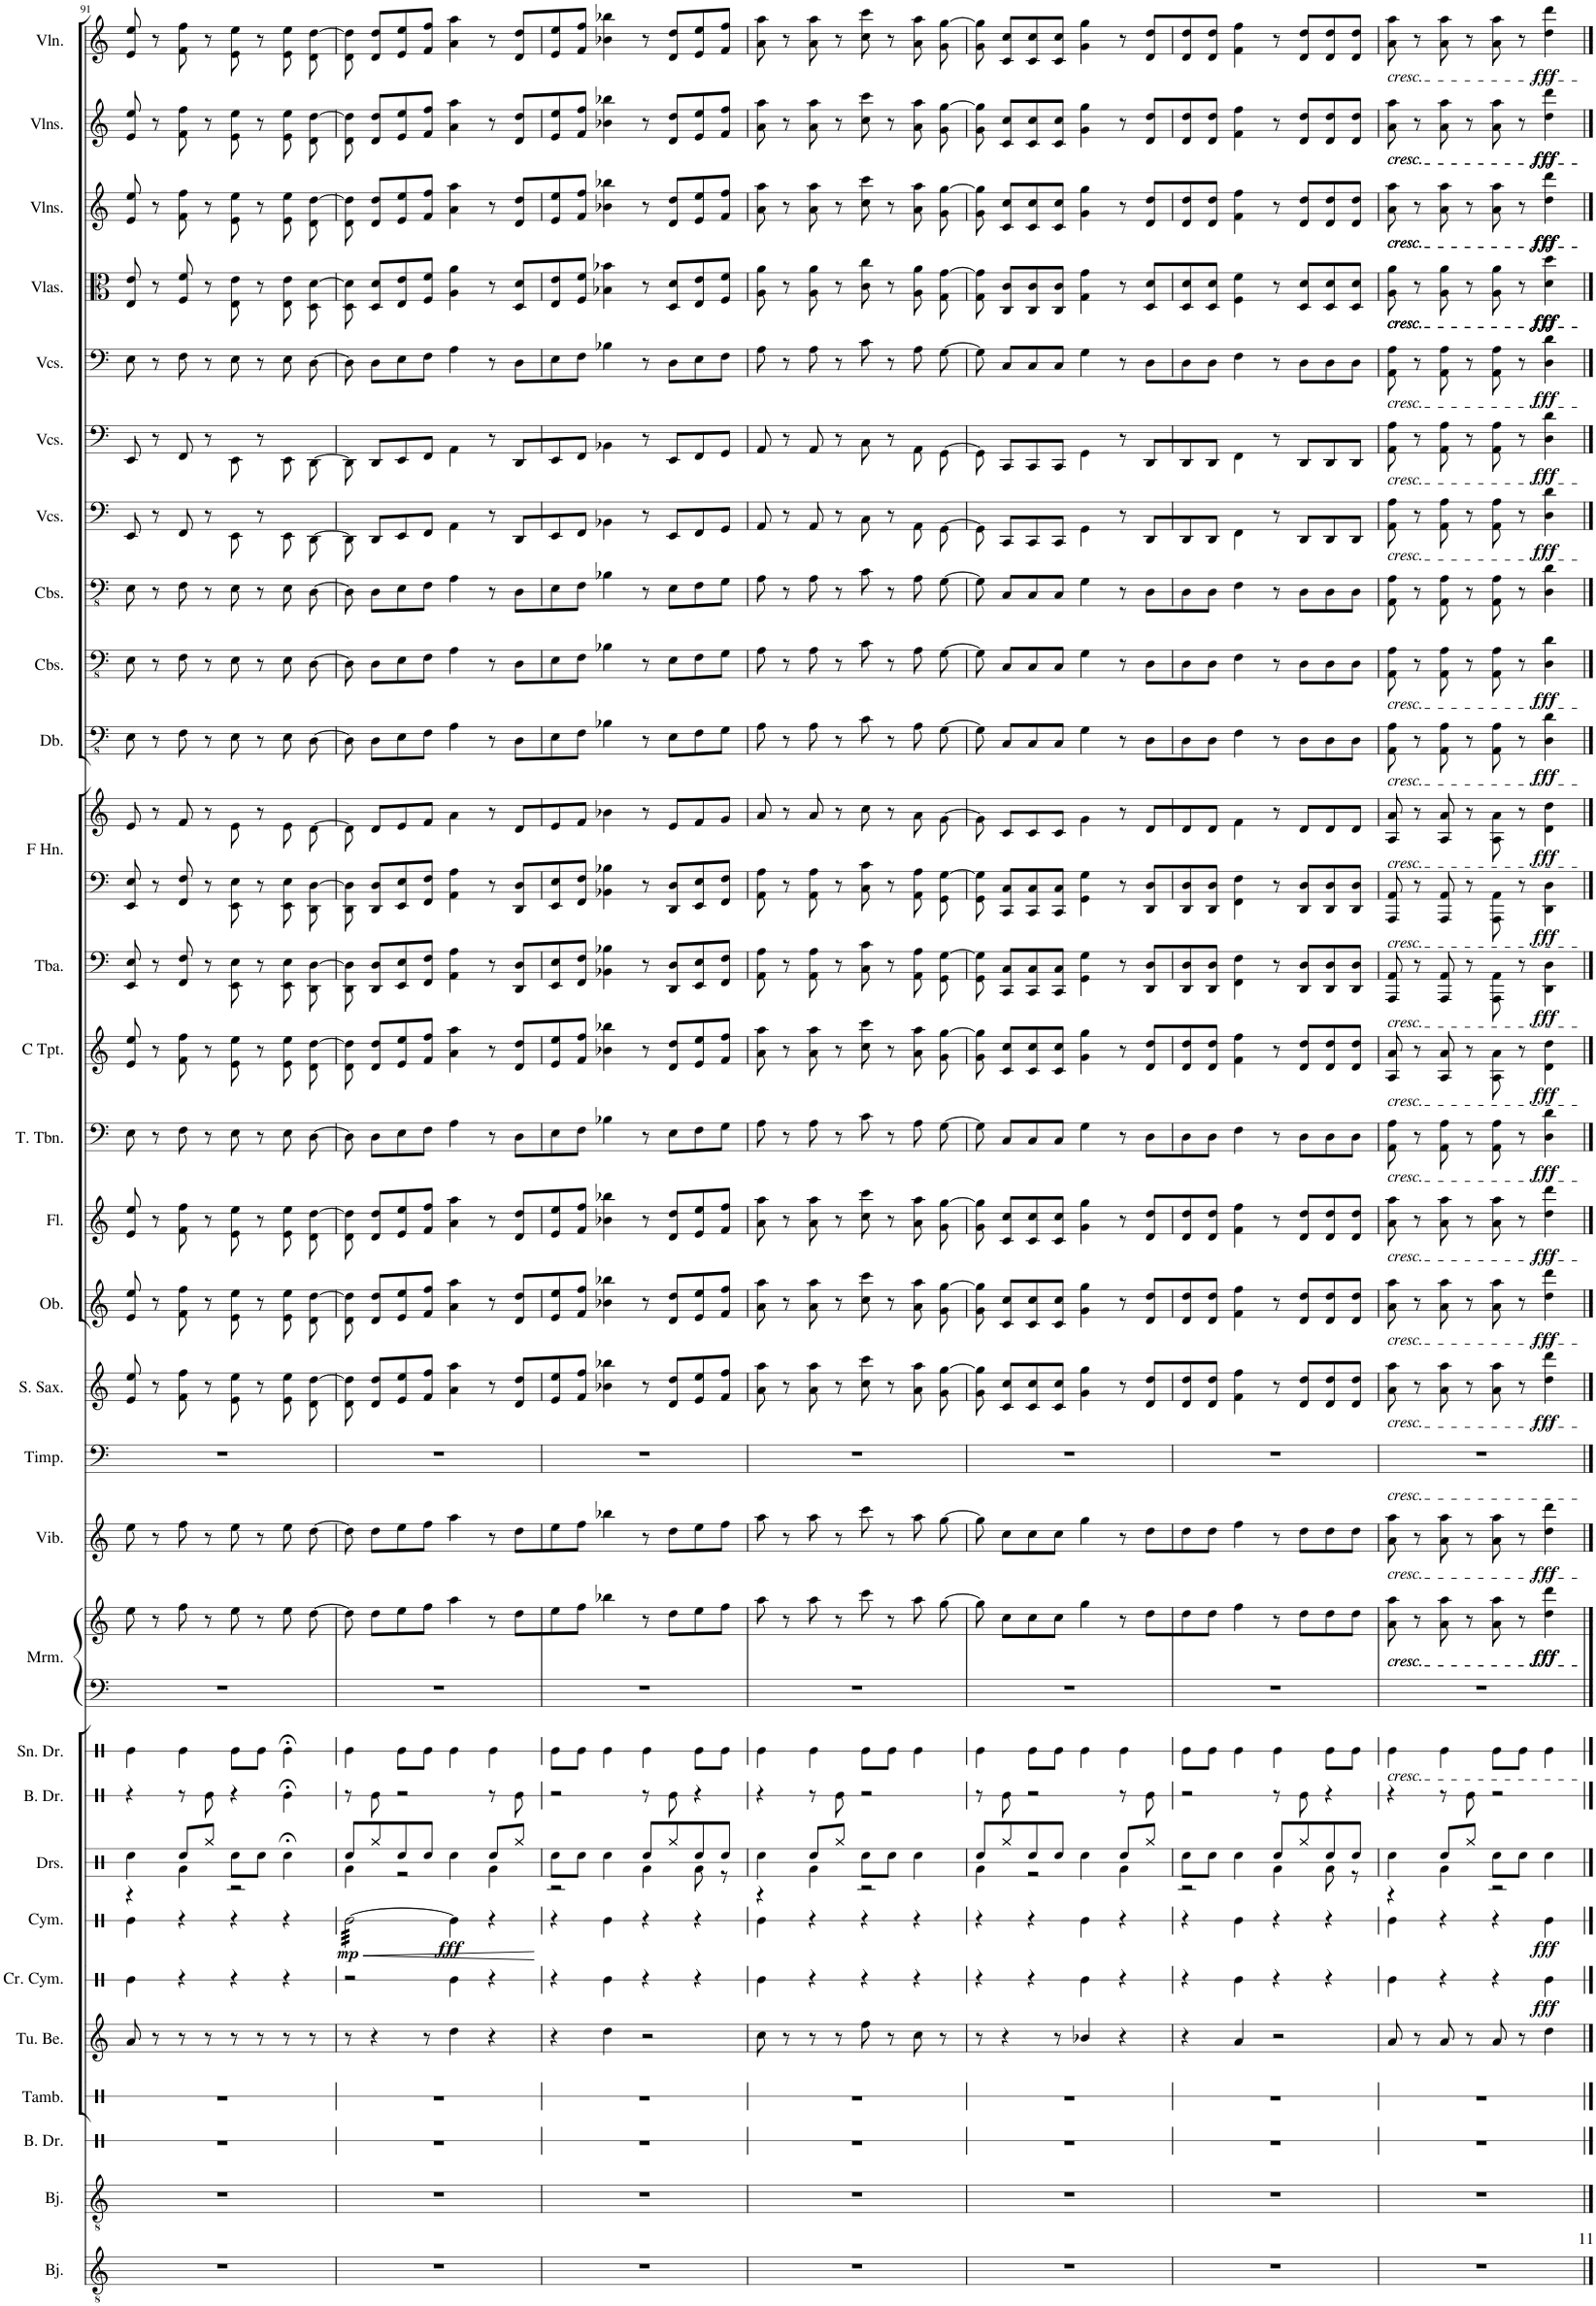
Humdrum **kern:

**kern	**kern	**kern	**kern	**kern	**kern	**dynam	**kern	**dynam	**kern	**kern	**kern	**kern	**kern	**dynam	**kern	**dynam	**kern	**kern	**dynam	**kern	**dynam	**kern	**dynam	**kern	**dynam	**kern	**dynam	**kern	**dynam	**kern	**kern	**dynam	**kern	**dynam	**kern	**dynam	**kern	**kern	**dynam	**kern	**dynam	**kern	**dynam	**kern	**dynam	**kern	**dynam	**kern	**dynam	**kern	**dynam
*part30	*part29	*part28	*part27	*part26	*part25	*part25	*part24	*part24	*part23	*part22	*part21	*part20	*part20	*part20	*part19	*part19	*part18	*part17	*part17	*part16	*part16	*part15	*part15	*part14	*part14	*part13	*part13	*part12	*part12	*part11	*part11	*part11	*part10	*part10	*part9	*part9	*part8	*part7	*part7	*part6	*part6	*part5	*part5	*part4	*part4	*part3	*part3	*part2	*part2	*part1	*part1
*staff32	*staff31	*staff30	*staff29	*staff28	*staff27	*staff27	*staff26	*staff26	*staff25	*staff24	*staff23	*staff22	*staff21	*staff21/22	*staff20	*staff20	*staff19	*staff18	*staff18	*staff17	*staff17	*staff16	*staff16	*staff15	*staff15	*staff14	*staff14	*staff13	*staff13	*staff12	*staff11	*staff11/12	*staff10	*staff10	*staff9	*staff9	*staff8	*staff7	*staff7	*staff6	*staff6	*staff5	*staff5	*staff4	*staff4	*staff3	*staff3	*staff2	*staff2	*staff1	*staff1
*I"Banjo	*I"Banjo	*I"Bass Drum	*I"Tambourine	*I"Tubular Bells	*I"Crash Cymbal	*	*I"Cymbal	*	*I"Drumset	*I"Bass Drum	*I"Snare Drum	*I"Marimba	*	*	*I"Vibraphone	*	*I"Timpani	*I"Soprano Saxophone	*	*I"Oboe	*	*I"Flute	*	*I"Tenor Trombone	*	*I"C Trumpet	*	*I"Tuba	*	*I"Horn in F	*	*	*I"Double Bass	*	*I"Contrabasses	*	*I"Contrabasses	*I"Violoncellos	*	*I"Violoncellos	*	*I"Violoncellos	*	*I"Violas	*	*I"Violins	*	*I"Violins	*	*I"Violin	*
*I'Bj.	*I'Bj.	*I'B. Dr.	*I'Tamb.	*I'Tu. Be.	*I'Cr. Cym.	*	*I'Cym.	*	*I'Drs.	*I'B. Dr.	*I'Sn. Dr.	*I'Mrm.	*	*	*I'Vib.	*	*I'Timp.	*I'S. Sax.	*	*I'Ob.	*	*I'Fl.	*	*I'T. Tbn.	*	*I'C Tpt.	*	*I'Tba.	*	*	*	*	*I'Db.	*	*I'Cbs.	*	*I'Cbs.	*I'Vcs.	*	*I'Vcs.	*	*I'Vcs.	*	*I'Vlas.	*	*I'Vlns.	*	*I'Vlns.	*	*I'Vln.	*
!!LO:PB:g=z
*clefGv2	*clefGv2	*clefX	*clefX	*clefG2	*clefX	*	*clefX	*	*clefX	*clefX	*clefX	*clefF4	*clefG2	*	*clefG2	*	*clefF4	*clefG2	*	*clefG2	*	*clefG2	*	*clefF4	*	*clefG2	*	*clefF4	*	*clefF4	*clefG2	*	*clefFv4	*	*clefFv4	*	*clefFv4	*clefF4	*	*clefF4	*	*clefF4	*	*clefC3	*	*clefG2	*	*clefG2	*	*clefG2	*
*ITrd7c12	*ITrd7c12	*	*	*	*	*	*	*	*	*	*	*	*	*	*	*	*	*ITrd1c2	*	*	*	*	*	*	*	*	*	*	*	*ITrd4c7	*ITrd4c7	*	*ITrd7c12	*	*	*	*	*	*	*	*	*	*	*	*	*	*	*	*	*	*
*k[]	*k[]	*k[]	*k[]	*k[]	*k[]	*	*k[]	*	*k[]	*k[]	*k[]	*k[]	*k[]	*	*k[]	*	*k[]	*k[]	*	*k[]	*	*k[]	*	*k[]	*	*k[]	*	*k[]	*	*k[]	*k[]	*	*k[]	*	*k[]	*	*k[]	*k[]	*	*k[]	*	*k[]	*	*k[]	*	*k[]	*	*k[]	*	*k[]	*
*M2/2	*M2/2	*M2/2	*M2/2	*M2/2	*M2/2	*	*M2/2	*	*M2/2	*M2/2	*M2/2	*M2/2	*M2/2	*	*M2/2	*	*M2/2	*M2/2	*	*M2/2	*	*M2/2	*	*M2/2	*	*M2/2	*	*M2/2	*	*M2/2	*M2/2	*	*M2/2	*	*M2/2	*	*M2/2	*M2/2	*	*M2/2	*	*M2/2	*	*M2/2	*	*M2/2	*	*M2/2	*	*M2/2	*
*met(c|)	*met(c|)	*met(c|)	*met(c|)	*met(c|)	*met(c|)	*	*met(c|)	*	*met(c|)	*met(c|)	*met(c|)	*met(c|)	*met(c|)	*	*met(c|)	*	*met(c|)	*met(c|)	*	*met(c|)	*	*met(c|)	*	*met(c|)	*	*met(c|)	*	*met(c|)	*	*met(c|)	*met(c|)	*	*met(c|)	*	*met(c|)	*	*met(c|)	*met(c|)	*	*met(c|)	*	*met(c|)	*	*met(c|)	*	*met(c|)	*	*met(c|)	*	*met(c|)	*
=91	=91	=91	=91	=91	=91	=91	=91	=91	=91	=91	=91	=91	=91	=91	=91	=91	=91	=91	=91	=91	=91	=91	=91	=91	=91	=91	=91	=91	=91	=91	=91	=91	=91	=91	=91	=91	=91	=91	=91	=91	=91	=91	=91	=91	=91	=91	=91	=91	=91	=91	=91
*	*	*	*	*	*	*	*	*	*^	*	*	*	*	*	*	*	*	*	*	*	*	*	*	*	*	*	*	*	*	*	*	*	*	*	*	*	*	*	*	*	*	*	*	*	*	*	*	*	*	*	*
1r	1r	1r	1r	8a/	4Re\	.	4Re\	.	4Rcc\	4r	4r	4Re\	1r	8ee\	.	8ee\	.	1r	8e/ 8ee/	.	8e/ 8ee/	.	8e/ 8ee/	.	8E\	.	8e/ 8ee/	.	8EE/ 8E/	.	8EE/ 8E/	8e/	.	8EE\	.	8EE\	.	8EE\	8EE/	.	8EE/	.	8E\	.	8E/ 8e/	.	8e/ 8ee/	.	8e/ 8ee/	.	8e/ 8ee/	.
.	.	.	.	8r	.	.	.	.	.	.	.	.	.	8r	.	8r	.	.	8r	.	8r	.	8r	.	8r	.	8r	.	8r	.	8r	8r	.	8r	.	8r	.	8r	8r	.	8r	.	8r	.	8r	.	8r	.	8r	.	8r	.
.	.	.	.	8r	4r	.	4r	.	8Rcc/L	4Ra\	8r	4Re\	.	8ff\	.	8ff\	.	.	8f\ 8ff\	.	8f\ 8ff\	.	8f\ 8ff\	.	8F\	.	8f\ 8ff\	.	8FF/ 8F/	.	8FF/ 8F/	8f/	.	8FF\	.	8FF\	.	8FF\	8FF/	.	8FF/	.	8F\	.	8F/ 8f/	.	8f\ 8ff\	.	8f\ 8ff\	.	8f\ 8ff\	.
.	.	.	.	8r	.	.	.	.	8Ree/J	.	8Re\	.	.	8r	.	8r	.	.	8r	.	8r	.	8r	.	8r	.	8r	.	8r	.	8r	8r	.	8r	.	8r	.	8r	8r	.	8r	.	8r	.	8r	.	8r	.	8r	.	8r	.
.	.	.	.	8r	4r	.	4r	.	8Rcc\L	2r	4r	8Re\L	.	8ee\	.	8ee\	.	.	8e\ 8ee\	.	8e\ 8ee\	.	8e\ 8ee\	.	8E\	.	8e\ 8ee\	.	8EE\ 8E\	.	8EE\ 8E\	8e\	.	8EE\	.	8EE\	.	8EE\	8EE\	.	8EE\	.	8E\	.	8E\ 8e\	.	8e\ 8ee\	.	8e\ 8ee\	.	8e\ 8ee\	.
.	.	.	.	8r	.	.	.	.	8Rcc\J	.	.	8Re\J	.	8r	.	8r	.	.	8r	.	8r	.	8r	.	8r	.	8r	.	8r	.	8r	8r	.	8r	.	8r	.	8r	8r	.	8r	.	8r	.	8r	.	8r	.	8r	.	8r	.
.	.	.	.	8r	4r	.	4r	.	4Rcc;<\	.	4Re;<\	4Re;<\	.	8ee\	.	8ee\	.	.	8e\ 8ee\	.	8e\ 8ee\	.	8e\ 8ee\	.	8E\	.	8e\ 8ee\	.	8EE\ 8E\	.	8EE\ 8E\	8e\	.	8EE\	.	8EE\	.	8EE\	8EE\	.	8EE\	.	8E\	.	8E\ 8e\	.	8e\ 8ee\	.	8e\ 8ee\	.	8e\ 8ee\	.
.	.	.	.	8r	.	.	.	.	.	.	.	.	.	[8dd\	.	[8dd\	.	.	8d\ [8dd\	.	8d\ [8dd\	.	8d\ [8dd\	.	[8D\	.	8d\ [8dd\	.	8DD\ [8D\	.	8DD\ [8D\	[8d\	.	[8DD\	.	[8DD\	.	[8DD\	[8DD\	.	[8DD\	.	[8D\	.	8D\ [8d\	.	8d\ [8dd\	.	8d\ [8dd\	.	8d\ [8dd\	.
=92	=92	=92	=92	=92	=92	=92	=92	=92	=92	=92	=92	=92	=92	=92	=92	=92	=92	=92	=92	=92	=92	=92	=92	=92	=92	=92	=92	=92	=92	=92	=92	=92	=92	=92	=92	=92	=92	=92	=92	=92	=92	=92	=92	=92	=92	=92	=92	=92	=92	=92	=92	=92
!	!	!	!	!	!	!	!	!LO:HP:b	!	!	!	!	!	!	!	!	!	!	!	!	!	!	!	!	!	!	!	!	!	!	!	!	!	!	!	!	!	!	!	!	!	!	!	!	!	!	!	!	!	!	!	!
!	!	!	!	!	!	!	!	!LO:DY:n=1:b	!	!	!	!	!	!	!	!	!	!	!	!	!	!	!	!	!	!	!	!	!	!	!	!	!	!	!	!	!	!	!	!	!	!	!	!	!	!	!	!	!	!	!	!
*	*	*	*	*	*	*	*tremolo	*	*	*	*	*	*	*	*	*	*	*	*	*	*	*	*	*	*	*	*	*	*	*	*	*	*	*	*	*	*	*	*	*	*	*	*	*	*	*	*	*	*	*	*	*
1r	1r	1r	1r	8r	2r	.	[32Re\LLL	< mp	8Rcc/L	4Ra\	8r	4Re\	1r	8dd\]	.	8dd\]	.	1r	8d\ 8dd\]	.	8d\ 8dd\]	.	8d\ 8dd\]	.	8D\]	.	8d\ 8dd\]	.	8DD\ 8D\]	.	8DD\ 8D\]	8d\]	.	8DD\]	.	8DD\]	.	8DD\]	8DD\]	.	8DD\]	.	8D\]	.	8D\ 8d\]	.	8d\ 8dd\]	.	8d\ 8dd\]	.	8d\ 8dd\]	.
.	.	.	.	.	.	.	32Re\	.	.	.	.	.	.	.	.	.	.	.	.	.	.	.	.	.	.	.	.	.	.	.	.	.	.	.	.	.	.	.	.	.	.	.	.	.	.	.	.	.	.	.	.	.
.	.	.	.	.	.	.	32Re\	.	.	.	.	.	.	.	.	.	.	.	.	.	.	.	.	.	.	.	.	.	.	.	.	.	.	.	.	.	.	.	.	.	.	.	.	.	.	.	.	.	.	.	.	.
.	.	.	.	.	.	.	32Re\	.	.	.	.	.	.	.	.	.	.	.	.	.	.	.	.	.	.	.	.	.	.	.	.	.	.	.	.	.	.	.	.	.	.	.	.	.	.	.	.	.	.	.	.	.
.	.	.	.	4r	.	.	32Re\	.	8Ree/	.	8Re\	.	.	8dd\L	.	8dd\L	.	.	8d/ 8dd/L	.	8d/ 8dd/L	.	8d/ 8dd/L	.	8D\L	.	8d/ 8dd/L	.	8DD/ 8D/L	.	8DD/ 8D/L	8d/L	.	8DD\L	.	8DD\L	.	8DD\L	8DD/L	.	8DD/L	.	8D\L	.	8D/ 8d/L	.	8d/ 8dd/L	.	8d/ 8dd/L	.	8d/ 8dd/L	.
.	.	.	.	.	.	.	32Re\	.	.	.	.	.	.	.	.	.	.	.	.	.	.	.	.	.	.	.	.	.	.	.	.	.	.	.	.	.	.	.	.	.	.	.	.	.	.	.	.	.	.	.	.	.
.	.	.	.	.	.	.	32Re\	.	.	.	.	.	.	.	.	.	.	.	.	.	.	.	.	.	.	.	.	.	.	.	.	.	.	.	.	.	.	.	.	.	.	.	.	.	.	.	.	.	.	.	.	.
.	.	.	.	.	.	.	32Re\	.	.	.	.	.	.	.	.	.	.	.	.	.	.	.	.	.	.	.	.	.	.	.	.	.	.	.	.	.	.	.	.	.	.	.	.	.	.	.	.	.	.	.	.	.
.	.	.	.	.	.	.	32Re\	.	8Rcc/	2r	2r	8Re\L	.	8ee\	.	8ee\	.	.	8e/ 8ee/	.	8e/ 8ee/	.	8e/ 8ee/	.	8E\	.	8e/ 8ee/	.	8EE/ 8E/	.	8EE/ 8E/	8e/	.	8EE\	.	8EE\	.	8EE\	8EE/	.	8EE/	.	8E\	.	8E/ 8e/	.	8e/ 8ee/	.	8e/ 8ee/	.	8e/ 8ee/	.
.	.	.	.	.	.	.	32Re\	.	.	.	.	.	.	.	.	.	.	.	.	.	.	.	.	.	.	.	.	.	.	.	.	.	.	.	.	.	.	.	.	.	.	.	.	.	.	.	.	.	.	.	.	.
.	.	.	.	.	.	.	32Re\	.	.	.	.	.	.	.	.	.	.	.	.	.	.	.	.	.	.	.	.	.	.	.	.	.	.	.	.	.	.	.	.	.	.	.	.	.	.	.	.	.	.	.	.	.
.	.	.	.	.	.	.	32Re\	.	.	.	.	.	.	.	.	.	.	.	.	.	.	.	.	.	.	.	.	.	.	.	.	.	.	.	.	.	.	.	.	.	.	.	.	.	.	.	.	.	.	.	.	.
.	.	.	.	8r	.	.	32Re\	.	8Rcc/J	.	.	8Re\J	.	8ff\J	.	8ff\J	.	.	8f/ 8ff/J	.	8f/ 8ff/J	.	8f/ 8ff/J	.	8F\J	.	8f/ 8ff/J	.	8FF/ 8F/J	.	8FF/ 8F/J	8f/J	.	8FF\J	.	8FF\J	.	8FF\J	8FF/J	.	8FF/J	.	8F\J	.	8F/ 8f/J	.	8f/ 8ff/J	.	8f/ 8ff/J	.	8f/ 8ff/J	.
.	.	.	.	.	.	.	32Re\	.	.	.	.	.	.	.	.	.	.	.	.	.	.	.	.	.	.	.	.	.	.	.	.	.	.	.	.	.	.	.	.	.	.	.	.	.	.	.	.	.	.	.	.	.
.	.	.	.	.	.	.	32Re\	.	.	.	.	.	.	.	.	.	.	.	.	.	.	.	.	.	.	.	.	.	.	.	.	.	.	.	.	.	.	.	.	.	.	.	.	.	.	.	.	.	.	.	.	.
.	.	.	.	.	.	.	32Re\JJJ	.	.	.	.	.	.	.	.	.	.	.	.	.	.	.	.	.	.	.	.	.	.	.	.	.	.	.	.	.	.	.	.	.	.	.	.	.	.	.	.	.	.	.	.	.
*	*	*	*	*	*	*	*Xtremolo	*	*	*	*	*	*	*	*	*	*	*	*	*	*	*	*	*	*	*	*	*	*	*	*	*	*	*	*	*	*	*	*	*	*	*	*	*	*	*	*	*	*	*	*	*
!	!	!	!	!	!	!	!	!LO:DY:n=2:b	!	!	!	!	!	!	!	!	!	!	!	!	!	!	!	!	!	!	!	!	!	!	!	!	!	!	!	!	!	!	!	!	!	!	!	!	!	!	!	!	!	!	!	!
.	.	.	.	4dd\	4Re\	.	4Re\]	fff	4Rcc\	.	.	4Re\	.	4aa\	.	4aa\	.	.	4a\ 4aa\	.	4a\ 4aa\	.	4a\ 4aa\	.	4A\	.	4a\ 4aa\	.	4AA\ 4A\	.	4AA\ 4A\	4a\	.	4AA\	.	4AA\	.	4AA\	4AA\	.	4AA\	.	4A\	.	4A\ 4a\	.	4a\ 4aa\	.	4a\ 4aa\	.	4a\ 4aa\	.
.	.	.	.	4r	4r	.	4r	.	8Rcc/L	4Ra\	8r	4Re\	.	8r	.	8r	.	.	8r	.	8r	.	8r	.	8r	.	8r	.	8r	.	8r	8r	.	8r	.	8r	.	8r	8r	.	8r	.	8r	.	8r	.	8r	.	8r	.	8r	.
.	.	.	.	.	.	.	.	.	8Ree/J	.	8Re\	.	.	8dd\L	.	8dd\L	.	.	8d/ 8dd/L	.	8d/ 8dd/L	.	8d/ 8dd/L	.	8D\L	.	8d/ 8dd/L	.	8DD/ 8D/L	.	8DD/ 8D/L	8d/L	.	8DD\L	.	8DD\L	.	8DD\L	8DD/L	.	8DD/L	.	8D\L	.	8D/ 8d/L	.	8d/ 8dd/L	.	8d/ 8dd/L	.	8d/ 8dd/L	.
*	*	*	*	*	*	*	*	*	*v	*v	*	*	*	*	*	*	*	*	*	*	*	*	*	*	*	*	*	*	*	*	*	*	*	*	*	*	*	*	*	*	*	*	*	*	*	*	*	*	*	*	*	*
.	.	.	.	.	.	.	.	[	.	.	.	.	.	.	.	.	.	.	.	.	.	.	.	.	.	.	.	.	.	.	.	.	.	.	.	.	.	.	.	.	.	.	.	.	.	.	.	.	.	.	.
=93	=93	=93	=93	=93	=93	=93	=93	=93	=93	=93	=93	=93	=93	=93	=93	=93	=93	=93	=93	=93	=93	=93	=93	=93	=93	=93	=93	=93	=93	=93	=93	=93	=93	=93	=93	=93	=93	=93	=93	=93	=93	=93	=93	=93	=93	=93	=93	=93	=93	=93	=93
*	*	*	*	*	*	*	*	*	*^	*	*	*	*	*	*	*	*	*	*	*	*	*	*	*	*	*	*	*	*	*	*	*	*	*	*	*	*	*	*	*	*	*	*	*	*	*	*	*	*	*	*
1r	1r	1r	1r	4r	4r	.	4r	.	8Rcc\L	2r	2r	8Re\L	1r	8ee\	.	8ee\	.	1r	8e/ 8ee/	.	8e/ 8ee/	.	8e/ 8ee/	.	8E\	.	8e/ 8ee/	.	8EE/ 8E/	.	8EE/ 8E/	8e/	.	8EE\	.	8EE\	.	8EE\	8EE/	.	8EE/	.	8E\	.	8E/ 8e/	.	8e/ 8ee/	.	8e/ 8ee/	.	8e/ 8ee/	.
.	.	.	.	.	.	.	.	.	8Rcc\J	.	.	8Re\J	.	8ff\J	.	8ff\J	.	.	8f/ 8ff/J	.	8f/ 8ff/J	.	8f/ 8ff/J	.	8F\J	.	8f/ 8ff/J	.	8FF/ 8F/J	.	8FF/ 8F/J	8f/J	.	8FF\J	.	8FF\J	.	8FF\J	8FF/J	.	8FF/J	.	8F\J	.	8F/ 8f/J	.	8f/ 8ff/J	.	8f/ 8ff/J	.	8f/ 8ff/J	.
.	.	.	.	4dd\	4Re\	.	4Re\	.	4Rcc\	.	.	4Re\	.	4bb-X\	.	4bb-X\	.	.	4b-X\ 4bb-X\	.	4b-X\ 4bb-X\	.	4b-X\ 4bb-X\	.	4B-X\	.	4b-X\ 4bb-X\	.	4BB-X\ 4B-X\	.	4BB-X\ 4B-X\	4b-X\	.	4BB-X\	.	4BB-X\	.	4BB-X\	4BB-X\	.	4BB-X\	.	4B-X\	.	4B-X\ 4b-X\	.	4b-X\ 4bb-X\	.	4b-X\ 4bb-X\	.	4b-X\ 4bb-X\	.
.	.	.	.	2r	4r	.	4r	.	8Rcc/L	4Ra\	8r	4Re\	.	8r	.	8r	.	.	8r	.	8r	.	8r	.	8r	.	8r	.	8r	.	8r	8r	.	8r	.	8r	.	8r	8r	.	8r	.	8r	.	8r	.	8r	.	8r	.	8r	.
.	.	.	.	.	.	.	.	.	8Ree/	.	8Re\	.	.	8dd\L	.	8dd\L	.	.	8d/ 8dd/L	.	8d/ 8dd/L	.	8d/ 8dd/L	.	8E\L	.	8d/ 8dd/L	.	8DD/ 8D/L	.	8DD/ 8D/L	8e/L	.	8EE\L	.	8EE\L	.	8EE\L	8EE/L	.	8EE/L	.	8D\L	.	8D/ 8d/L	.	8d/ 8dd/L	.	8d/ 8dd/L	.	8d/ 8dd/L	.
.	.	.	.	.	4r	.	4r	.	8Rcc/	8Ra\	4r	8Re\L	.	8ee\	.	8ee\	.	.	8e/ 8ee/	.	8e/ 8ee/	.	8e/ 8ee/	.	8F\	.	8e/ 8ee/	.	8EE/ 8E/	.	8EE/ 8E/	8f/	.	8FF\	.	8FF\	.	8FF\	8FF/	.	8FF/	.	8E\	.	8E/ 8e/	.	8e/ 8ee/	.	8e/ 8ee/	.	8e/ 8ee/	.
.	.	.	.	.	.	.	.	.	8Rcc/J	8r	.	8Re\J	.	8ff\J	.	8ff\J	.	.	8f/ 8ff/J	.	8f/ 8ff/J	.	8f/ 8ff/J	.	8G\J	.	8f/ 8ff/J	.	8FF/ 8F/J	.	8FF/ 8F/J	8g/J	.	8GG\J	.	8GG\J	.	8GG\J	8GG/J	.	8GG/J	.	8F\J	.	8F/ 8f/J	.	8f/ 8ff/J	.	8f/ 8ff/J	.	8f/ 8ff/J	.
=94	=94	=94	=94	=94	=94	=94	=94	=94	=94	=94	=94	=94	=94	=94	=94	=94	=94	=94	=94	=94	=94	=94	=94	=94	=94	=94	=94	=94	=94	=94	=94	=94	=94	=94	=94	=94	=94	=94	=94	=94	=94	=94	=94	=94	=94	=94	=94	=94	=94	=94	=94	=94
1r	1r	1r	1r	8cc\	4Re\	.	4Re\	.	4Rcc\	4r	4r	4Re\	1r	8aa\	.	8aa\	.	1r	8a\ 8aa\	.	8a\ 8aa\	.	8a\ 8aa\	.	8A\	.	8a\ 8aa\	.	8AA\ 8A\	.	8AA\ 8A\	8a/	.	8AA\	.	8AA\	.	8AA\	8AA/	.	8AA/	.	8A\	.	8A\ 8a\	.	8a\ 8aa\	.	8a\ 8aa\	.	8a\ 8aa\	.
.	.	.	.	8r	.	.	.	.	.	.	.	.	.	8r	.	8r	.	.	8r	.	8r	.	8r	.	8r	.	8r	.	8r	.	8r	8r	.	8r	.	8r	.	8r	8r	.	8r	.	8r	.	8r	.	8r	.	8r	.	8r	.
.	.	.	.	8r	4r	.	4r	.	8Rcc/L	4Ra\	8r	4Re\	.	8aa\	.	8aa\	.	.	8a\ 8aa\	.	8a\ 8aa\	.	8a\ 8aa\	.	8A\	.	8a\ 8aa\	.	8AA\ 8A\	.	8AA\ 8A\	8a/	.	8AA\	.	8AA\	.	8AA\	8AA/	.	8AA/	.	8A\	.	8A\ 8a\	.	8a\ 8aa\	.	8a\ 8aa\	.	8a\ 8aa\	.
.	.	.	.	8r	.	.	.	.	8Ree/J	.	8Re\	.	.	8r	.	8r	.	.	8r	.	8r	.	8r	.	8r	.	8r	.	8r	.	8r	8r	.	8r	.	8r	.	8r	8r	.	8r	.	8r	.	8r	.	8r	.	8r	.	8r	.
.	.	.	.	8ff\	4r	.	4r	.	8Rcc\L	2r	2r	8Re\L	.	8ccc\	.	8ccc\	.	.	8cc\ 8ccc\	.	8cc\ 8ccc\	.	8cc\ 8ccc\	.	8c\	.	8cc\ 8ccc\	.	8C\ 8c\	.	8C\ 8c\	8cc\	.	8C\	.	8C\	.	8C\	8C\	.	8C\	.	8c\	.	8c\ 8cc\	.	8cc\ 8ccc\	.	8cc\ 8ccc\	.	8cc\ 8ccc\	.
.	.	.	.	8r	.	.	.	.	8Rcc\J	.	.	8Re\J	.	8r	.	8r	.	.	8r	.	8r	.	8r	.	8r	.	8r	.	8r	.	8r	8r	.	8r	.	8r	.	8r	8r	.	8r	.	8r	.	8r	.	8r	.	8r	.	8r	.
.	.	.	.	8cc\	4r	.	4r	.	4Rcc\	.	.	4Re\	.	8aa\	.	8aa\	.	.	8a\ 8aa\	.	8a\ 8aa\	.	8a\ 8aa\	.	8A\	.	8a\ 8aa\	.	8AA\ 8A\	.	8AA\ 8A\	8a\	.	8AA\	.	8AA\	.	8AA\	8AA\	.	8AA\	.	8A\	.	8A\ 8a\	.	8a\ 8aa\	.	8a\ 8aa\	.	8a\ 8aa\	.
.	.	.	.	8r	.	.	.	.	.	.	.	.	.	[8gg\	.	[8gg\	.	.	8g\ [8gg\	.	8g\ [8gg\	.	8g\ [8gg\	.	[8G\	.	8g\ [8gg\	.	8GG\ [8G\	.	8GG\ [8G\	[8g\	.	[8GG\	.	[8GG\	.	[8GG\	[8GG\	.	[8GG\	.	[8G\	.	8G\ [8g\	.	8g\ [8gg\	.	8g\ [8gg\	.	8g\ [8gg\	.
=95	=95	=95	=95	=95	=95	=95	=95	=95	=95	=95	=95	=95	=95	=95	=95	=95	=95	=95	=95	=95	=95	=95	=95	=95	=95	=95	=95	=95	=95	=95	=95	=95	=95	=95	=95	=95	=95	=95	=95	=95	=95	=95	=95	=95	=95	=95	=95	=95	=95	=95	=95	=95
1r	1r	1r	1r	8r	4r	.	4r	.	8Rcc/L	4Ra\	8r	4Re\	1r	8gg\]	.	8gg\]	.	1r	8g\ 8gg\]	.	8g\ 8gg\]	.	8g\ 8gg\]	.	8G\]	.	8g\ 8gg\]	.	8GG\ 8G\]	.	8GG\ 8G\]	8g\]	.	8GG\]	.	8GG\]	.	8GG\]	8GG\]	.	8GG\]	.	8G\]	.	8G\ 8g\]	.	8g\ 8gg\]	.	8g\ 8gg\]	.	8g\ 8gg\]	.
.	.	.	.	4r	.	.	.	.	8Ree/	.	8Re\	.	.	8cc\L	.	8cc\L	.	.	8c/ 8cc/L	.	8c/ 8cc/L	.	8c/ 8cc/L	.	8C/L	.	8c/ 8cc/L	.	8CC/ 8C/L	.	8CC/ 8C/L	8c/L	.	8CC/L	.	8CC/L	.	8CC/L	8CC/L	.	8CC/L	.	8C/L	.	8C/ 8c/L	.	8c/ 8cc/L	.	8c/ 8cc/L	.	8c/ 8cc/L	.
.	.	.	.	.	4r	.	4r	.	8Rcc/	2r	2r	8Re\L	.	8cc\	.	8cc\	.	.	8c/ 8cc/	.	8c/ 8cc/	.	8c/ 8cc/	.	8C/	.	8c/ 8cc/	.	8CC/ 8C/	.	8CC/ 8C/	8c/	.	8CC/	.	8CC/	.	8CC/	8CC/	.	8CC/	.	8C/	.	8C/ 8c/	.	8c/ 8cc/	.	8c/ 8cc/	.	8c/ 8cc/	.
.	.	.	.	8r	.	.	.	.	8Rcc/J	.	.	8Re\J	.	8cc\J	.	8cc\J	.	.	8c/ 8cc/J	.	8c/ 8cc/J	.	8c/ 8cc/J	.	8C/J	.	8c/ 8cc/J	.	8CC/ 8C/J	.	8CC/ 8C/J	8c/J	.	8CC/J	.	8CC/J	.	8CC/J	8CC/J	.	8CC/J	.	8C/J	.	8C/ 8c/J	.	8c/ 8cc/J	.	8c/ 8cc/J	.	8c/ 8cc/J	.
.	.	.	.	4b-X/	4Re\	.	4Re\	.	4Rcc\	.	.	4Re\	.	4gg\	.	4gg\	.	.	4g\ 4gg\	.	4g\ 4gg\	.	4g\ 4gg\	.	4G\	.	4g\ 4gg\	.	4GG\ 4G\	.	4GG\ 4G\	4g\	.	4GG\	.	4GG\	.	4GG\	4GG\	.	4GG\	.	4G\	.	4G\ 4g\	.	4g\ 4gg\	.	4g\ 4gg\	.	4g\ 4gg\	.
.	.	.	.	4r	4r	.	4r	.	8Rcc/L	4Ra\	8r	4Re\	.	8r	.	8r	.	.	8r	.	8r	.	8r	.	8r	.	8r	.	8r	.	8r	8r	.	8r	.	8r	.	8r	8r	.	8r	.	8r	.	8r	.	8r	.	8r	.	8r	.
.	.	.	.	.	.	.	.	.	8Ree/J	.	8Re\	.	.	8dd\L	.	8dd\L	.	.	8d/ 8dd/L	.	8d/ 8dd/L	.	8d/ 8dd/L	.	8D\L	.	8d/ 8dd/L	.	8DD/ 8D/L	.	8DD/ 8D/L	8d/L	.	8DD\L	.	8DD\L	.	8DD\L	8DD/L	.	8DD/L	.	8D\L	.	8D/ 8d/L	.	8d/ 8dd/L	.	8d/ 8dd/L	.	8d/ 8dd/L	.
=96	=96	=96	=96	=96	=96	=96	=96	=96	=96	=96	=96	=96	=96	=96	=96	=96	=96	=96	=96	=96	=96	=96	=96	=96	=96	=96	=96	=96	=96	=96	=96	=96	=96	=96	=96	=96	=96	=96	=96	=96	=96	=96	=96	=96	=96	=96	=96	=96	=96	=96	=96	=96
1r	1r	1r	1r	4r	4r	.	4r	.	8Rcc\L	2r	2r	8Re\L	1r	8dd\	.	8dd\	.	1r	8d/ 8dd/	.	8d/ 8dd/	.	8d/ 8dd/	.	8D\	.	8d/ 8dd/	.	8DD/ 8D/	.	8DD/ 8D/	8d/	.	8DD\	.	8DD\	.	8DD\	8DD/	.	8DD/	.	8D\	.	8D/ 8d/	.	8d/ 8dd/	.	8d/ 8dd/	.	8d/ 8dd/	.
.	.	.	.	.	.	.	.	.	8Rcc\J	.	.	8Re\J	.	8dd\J	.	8dd\J	.	.	8d/ 8dd/J	.	8d/ 8dd/J	.	8d/ 8dd/J	.	8D\J	.	8d/ 8dd/J	.	8DD/ 8D/J	.	8DD/ 8D/J	8d/J	.	8DD\J	.	8DD\J	.	8DD\J	8DD/J	.	8DD/J	.	8D\J	.	8D/ 8d/J	.	8d/ 8dd/J	.	8d/ 8dd/J	.	8d/ 8dd/J	.
.	.	.	.	4a/	4Re\	.	4Re\	.	4Rcc\	.	.	4Re\	.	4ff\	.	4ff\	.	.	4f\ 4ff\	.	4f\ 4ff\	.	4f\ 4ff\	.	4F\	.	4f\ 4ff\	.	4FF\ 4F\	.	4FF\ 4F\	4f\	.	4FF\	.	4FF\	.	4FF\	4FF\	.	4FF\	.	4F\	.	4F\ 4f\	.	4f\ 4ff\	.	4f\ 4ff\	.	4f\ 4ff\	.
.	.	.	.	2r	4r	.	4r	.	8Rcc/L	4Ra\	8r	4Re\	.	8r	.	8r	.	.	8r	.	8r	.	8r	.	8r	.	8r	.	8r	.	8r	8r	.	8r	.	8r	.	8r	8r	.	8r	.	8r	.	8r	.	8r	.	8r	.	8r	.
.	.	.	.	.	.	.	.	.	8Ree/	.	8Re\	.	.	8dd\L	.	8dd\L	.	.	8d/ 8dd/L	.	8d/ 8dd/L	.	8d/ 8dd/L	.	8D\L	.	8d/ 8dd/L	.	8DD/ 8D/L	.	8DD/ 8D/L	8d/L	.	8DD\L	.	8DD\L	.	8DD\L	8DD/L	.	8DD/L	.	8D\L	.	8D/ 8d/L	.	8d/ 8dd/L	.	8d/ 8dd/L	.	8d/ 8dd/L	.
.	.	.	.	.	4r	.	4r	.	8Rcc/	8Ra\	4r	8Re\L	.	8dd\	.	8dd\	.	.	8d/ 8dd/	.	8d/ 8dd/	.	8d/ 8dd/	.	8D\	.	8d/ 8dd/	.	8DD/ 8D/	.	8DD/ 8D/	8d/	.	8DD\	.	8DD\	.	8DD\	8DD/	.	8DD/	.	8D\	.	8D/ 8d/	.	8d/ 8dd/	.	8d/ 8dd/	.	8d/ 8dd/	.
.	.	.	.	.	.	.	.	.	8Rcc/J	8r	.	8Re\J	.	8dd\J	.	8dd\J	.	.	8d/ 8dd/J	.	8d/ 8dd/J	.	8d/ 8dd/J	.	8D\J	.	8d/ 8dd/J	.	8DD/ 8D/J	.	8DD/ 8D/J	8d/J	.	8DD\J	.	8DD\J	.	8DD\J	8DD/J	.	8DD/J	.	8D\J	.	8D/ 8d/J	.	8d/ 8dd/J	.	8d/ 8dd/J	.	8d/ 8dd/J	.
=97	=97	=97	=97	=97	=97	=97	=97	=97	=97	=97	=97	=97	=97	=97	=97	=97	=97	=97	=97	=97	=97	=97	=97	=97	=97	=97	=97	=97	=97	=97	=97	=97	=97	=97	=97	=97	=97	=97	=97	=97	=97	=97	=97	=97	=97	=97	=97	=97	=97	=97	=97	=97
!	!	!	!	!	!	!	!	!	!	!	!	!	!	!	!	!	!	!	!	!	!	!	!	!	!	!	!	!	!	!	!	!	!	!	!	!	!	!	!	!	!	!	!	!	!	!	!	!	!	!	!LO:TX:b:i:t=cresc.	!
!	!	!	!	!	!	!	!	!	!	!	!	!	!	!	!	!	!	!	!	!	!	!	!	!	!	!	!	!	!	!	!	!	!	!	!	!	!	!	!	!	!	!	!	!	!	!	!	!	!LO:TX:b:i:t=cresc.	!	!	!
!	!	!	!	!	!	!	!	!	!	!	!	!	!	!	!	!	!	!	!	!	!	!	!	!	!	!	!	!	!	!	!	!	!	!	!	!	!	!	!	!	!	!	!	!	!	!	!	!	!LO:TX:b:i:t=cresc.	!	!	!
!	!	!	!	!	!	!	!	!	!	!	!	!	!	!	!	!	!	!	!	!	!	!	!	!	!	!	!	!	!	!	!	!	!	!	!	!	!	!	!	!	!	!	!	!	!	!	!LO:TX:b:i:t=cresc.	!	!	!	!	!
!	!	!	!	!	!	!	!	!	!	!	!	!	!	!	!	!	!	!	!	!	!	!	!	!	!	!	!	!	!	!	!	!	!	!	!	!	!	!	!	!	!	!	!	!	!	!	!LO:TX:b:i:t=cresc.	!	!	!	!	!
!	!	!	!	!	!	!	!	!	!	!	!	!	!	!	!	!	!	!	!	!	!	!	!	!	!	!	!	!	!	!	!	!	!	!	!	!	!	!	!	!	!	!	!	!	!	!	!LO:TX:b:i:t=cresc.	!	!	!	!	!
!	!	!	!	!	!	!	!	!	!	!	!	!	!	!	!	!	!	!	!	!	!	!	!	!	!	!	!	!	!	!	!	!	!	!	!	!	!	!	!	!	!	!	!	!	!LO:TX:b:i:t=cresc.	!	!	!	!	!	!	!
!	!	!	!	!	!	!	!	!	!	!	!	!	!	!	!	!	!	!	!	!	!	!	!	!	!	!	!	!	!	!	!	!	!	!	!	!	!	!	!	!	!	!	!	!	!LO:TX:b:i:t=cresc.	!	!	!	!	!	!	!
!	!	!	!	!	!	!	!	!	!	!	!	!	!	!	!	!	!	!	!	!	!	!	!	!	!	!	!	!	!	!	!	!	!	!	!	!	!	!	!	!	!	!	!	!	!LO:TX:b:i:t=cresc.	!	!	!	!	!	!	!
!	!	!	!	!	!	!	!	!	!	!	!	!	!	!	!	!	!	!	!	!	!	!	!	!	!	!	!	!	!	!	!	!	!	!	!	!	!	!	!	!	!	!	!	!	!LO:TX:b:i:t=cresc.	!	!	!	!	!	!	!
!	!	!	!	!	!	!	!	!	!	!	!	!	!	!	!	!	!	!	!	!	!	!	!	!	!	!	!	!	!	!	!	!	!	!	!	!	!	!	!	!	!	!	!LO:TX:b:i:t=cresc.	!	!	!	!	!	!	!	!	!
!	!	!	!	!	!	!	!	!	!	!	!	!	!	!	!	!	!	!	!	!	!	!	!	!	!	!	!	!	!	!	!	!	!	!	!	!	!	!	!	!	!LO:TX:b:i:t=cresc.	!	!	!	!	!	!	!	!	!	!	!
!	!	!	!	!	!	!	!	!	!	!	!	!	!	!	!	!	!	!	!	!	!	!	!	!	!	!	!	!	!	!	!	!	!	!	!	!	!	!	!LO:TX:b:i:t=cresc.	!	!	!	!	!	!	!	!	!	!	!	!	!
!	!	!	!	!	!	!	!	!	!	!	!	!	!	!	!	!	!	!	!	!	!	!	!	!	!	!	!	!	!	!	!	!	!	!	!	!LO:TX:b:i:t=cresc.	!	!	!	!	!	!	!	!	!	!	!	!	!	!	!	!
!	!	!	!	!	!	!	!	!	!	!	!	!	!	!	!	!	!	!	!	!	!	!	!	!	!	!	!	!	!	!	!	!	!	!LO:TX:b:i:t=cresc.	!	!	!	!	!	!	!	!	!	!	!	!	!	!	!	!	!	!
!	!	!	!	!	!	!	!	!	!	!	!	!	!	!	!	!	!	!	!	!	!	!	!	!	!	!	!	!	!	!	!	!LO:TX:b:i:t=cresc.	!	!	!	!	!	!	!	!	!	!	!	!	!	!	!	!	!	!	!	!
!	!	!	!	!	!	!	!	!	!	!	!	!	!	!	!	!	!	!	!	!	!	!	!	!	!	!	!	!	!	!	!LO:TX:b:i:t=cresc.	!	!	!	!	!	!	!	!	!	!	!	!	!	!	!	!	!	!	!	!	!
!	!	!	!	!	!	!	!	!	!	!	!	!	!	!	!	!	!	!	!	!	!	!	!	!	!	!	!	!	!LO:TX:b:i:t=cresc.	!	!	!	!	!	!	!	!	!	!	!	!	!	!	!	!	!	!	!	!	!	!	!
!	!	!	!	!	!	!	!	!	!	!	!	!	!	!	!	!	!	!	!	!	!	!	!	!	!	!	!LO:TX:b:i:t=cresc.	!	!	!	!	!	!	!	!	!	!	!	!	!	!	!	!	!	!	!	!	!	!	!	!	!
!	!	!	!	!	!	!	!	!	!	!	!	!	!	!	!	!	!	!	!	!	!	!	!	!	!LO:TX:b:i:t=cresc.	!	!	!	!	!	!	!	!	!	!	!	!	!	!	!	!	!	!	!	!	!	!	!	!	!	!	!
!	!	!	!	!	!	!	!	!	!	!	!	!	!	!	!	!	!	!	!	!	!	!	!LO:TX:b:i:t=cresc.	!	!	!	!	!	!	!	!	!	!	!	!	!	!	!	!	!	!	!	!	!	!	!	!	!	!	!	!	!
!	!	!	!	!	!	!	!	!	!	!	!	!	!	!	!	!	!	!	!	!	!LO:TX:b:i:t=cresc.	!	!	!	!	!	!	!	!	!	!	!	!	!	!	!	!	!	!	!	!	!	!	!	!	!	!	!	!	!	!	!
!	!	!	!	!	!	!	!	!	!	!	!	!	!	!	!	!	!	!	!LO:TX:b:i:t=cresc.	!	!	!	!	!	!	!	!	!	!	!	!	!	!	!	!	!	!	!	!	!	!	!	!	!	!	!	!	!	!	!	!	!
!	!	!	!	!	!	!	!	!	!	!	!	!	!	!	!	!	!	!LO:TX:b:i:t=cresc.	!	!	!	!	!	!	!	!	!	!	!	!	!	!	!	!	!	!	!	!	!	!	!	!	!	!	!	!	!	!	!	!	!	!
!	!	!	!	!	!	!	!	!	!	!	!	!	!	!	!	!LO:TX:b:i:t=cresc.	!	!	!	!	!	!	!	!	!	!	!	!	!	!	!	!	!	!	!	!	!	!	!	!	!	!	!	!	!	!	!	!	!	!	!	!
!	!	!	!	!	!	!	!	!	!	!	!	!	!	!LO:TX:b:i:t=cresc.	!	!	!	!	!	!	!	!	!	!	!	!	!	!	!	!	!	!	!	!	!	!	!	!	!	!	!	!	!	!	!	!	!	!	!	!	!	!
!	!	!	!	!	!	!	!	!	!	!	!	!	!	!LO:TX:b:i:t=cresc.	!	!	!	!	!	!	!	!	!	!	!	!	!	!	!	!	!	!	!	!	!	!	!	!	!	!	!	!	!	!	!	!	!	!	!	!	!	!
!	!	!	!	!	!	!	!	!	!	!	!	!LO:TX:b:i:t=cresc.	!	!	!	!	!	!	!	!	!	!	!	!	!	!	!	!	!	!	!	!	!	!	!	!	!	!	!	!	!	!	!	!	!	!	!	!	!	!	!	!
1r	1r	1r	1r	8a/	4Re\	.	4Re\	.	4Rcc\	4r	4r	4Re\	1r	8a\ 8aa\	.	8a\ 8aa\	.	1r	8a\ 8aa\	.	8a\ 8aa\	.	8a\ 8aa\	.	8AA\ 8A\	.	8A/ 8a/	.	8AAA/ 8AA/	.	8AAA/ 8AA/	8A/ 8a/	.	8AAA\ 8AA\	.	8AAA\ 8AA\	.	8AAA\ 8AA\	8AA\ 8A\	.	8AA\ 8A\	.	8AA\ 8A\	.	8A\ 8a\	.	8a\ 8aa\	.	8a\ 8aa\	.	8a\ 8aa\	.
.	.	.	.	8r	.	.	.	.	.	.	.	.	.	8r	.	8r	.	.	8r	.	8r	.	8r	.	8r	.	8r	.	8r	.	8r	8r	.	8r	.	8r	.	8r	8r	.	8r	.	8r	.	8r	.	8r	.	8r	.	8r	.
.	.	.	.	8a/	4r	.	4r	.	8Rcc/L	4Ra\	8r	4Re\	.	8a\ 8aa\	.	8a\ 8aa\	.	.	8a\ 8aa\	.	8a\ 8aa\	.	8a\ 8aa\	.	8AA\ 8A\	.	8A/ 8a/	.	8AAA/ 8AA/	.	8AAA/ 8AA/	8A/ 8a/	.	8AAA\ 8AA\	.	8AAA\ 8AA\	.	8AAA\ 8AA\	8AA\ 8A\	.	8AA\ 8A\	.	8AA\ 8A\	.	8A\ 8a\	.	8a\ 8aa\	.	8a\ 8aa\	.	8a\ 8aa\	.
.	.	.	.	8r	.	.	.	.	8Ree/J	.	8Re\	.	.	8r	.	8r	.	.	8r	.	8r	.	8r	.	8r	.	8r	.	8r	.	8r	8r	.	8r	.	8r	.	8r	8r	.	8r	.	8r	.	8r	.	8r	.	8r	.	8r	.
.	.	.	.	8a/	4r	.	4r	.	8Rcc\L	2r	2r	8Re\L	.	8a\ 8aa\	.	8a\ 8aa\	.	.	8a\ 8aa\	.	8a\ 8aa\	.	8a\ 8aa\	.	8AA\ 8A\	.	8A\ 8a\	.	8AAA\ 8AA\	.	8AAA\ 8AA\	8A\ 8a\	.	8AAA\ 8AA\	.	8AAA\ 8AA\	.	8AAA\ 8AA\	8AA\ 8A\	.	8AA\ 8A\	.	8AA\ 8A\	.	8A\ 8a\	.	8a\ 8aa\	.	8a\ 8aa\	.	8a\ 8aa\	.
.	.	.	.	8r	.	.	.	.	8Rcc\J	.	.	8Re\J	.	8r	.	8r	.	.	8r	.	8r	.	8r	.	8r	.	8r	.	8r	.	8r	8r	.	8r	.	8r	.	8r	8r	.	8r	.	8r	.	8r	.	8r	.	8r	.	8r	.
!	!	!	!	!	!	!LO:DY:b	!	!LO:DY:b	!	!	!	!	!	!	!LO:DY:b	!	!	!	!	!	!	!	!	!	!	!	!	!	!	!	!	!	!	!	!	!	!	!	!	!	!	!	!	!	!	!	!	!	!	!	!	!
!	!	!	!	!	!	!	!	!	!	!	!	!	!	!	!LO:DY:n=1:b	!	!LO:DY:b	!	!	!LO:DY:b	!	!LO:DY:b	!	!LO:DY:b	!	!LO:DY:b	!	!LO:DY:b	!	!LO:DY:b	!	!	!LO:DY:b=2	!	!	!	!	!	!	!	!	!	!	!	!	!	!	!	!	!	!	!
!	!	!	!	!	!	!	!	!	!	!	!	!	!	!	!	!	!	!	!	!	!	!	!	!	!	!	!	!	!	!	!	!	!LO:DY:n=1:b	!	!LO:DY:b	!	!LO:DY:b	!	!	!LO:DY:b	!	!LO:DY:b	!	!LO:DY:b	!	!LO:DY:b	!	!	!	!	!	!
!	!	!	!	!	!	!	!	!	!	!	!	!	!	!	!	!	!	!	!	!	!	!	!	!	!	!	!	!	!	!	!	!	!	!	!	!	!	!	!	!	!	!	!	!	!	!LO:DY:n=1:b	!	!	!	!	!	!
!	!	!	!	!	!	!	!	!	!	!	!	!	!	!	!	!	!	!	!	!	!	!	!	!	!	!	!	!	!	!	!	!	!	!	!	!	!	!	!	!	!	!	!	!	!	!LO:DY:n=2:b	!	!	!	!	!	!
!	!	!	!	!	!	!	!	!	!	!	!	!	!	!	!	!	!	!	!	!	!	!	!	!	!	!	!	!	!	!	!	!	!	!	!	!	!	!	!	!	!	!	!	!	!	!LO:DY:n=3:b	!	!LO:DY:b	!	!	!	!
!	!	!	!	!	!	!	!	!	!	!	!	!	!	!	!	!	!	!	!	!	!	!	!	!	!	!	!	!	!	!	!	!	!	!	!	!	!	!	!	!	!	!	!	!	!	!	!	!LO:DY:n=1:b	!	!	!	!
!	!	!	!	!	!	!	!	!	!	!	!	!	!	!	!	!	!	!	!	!	!	!	!	!	!	!	!	!	!	!	!	!	!	!	!	!	!	!	!	!	!	!	!	!	!	!	!	!LO:DY:n=2:b	!	!LO:DY:b	!	!
!	!	!	!	!	!	!	!	!	!	!	!	!	!	!	!	!	!	!	!	!	!	!	!	!	!	!	!	!	!	!	!	!	!	!	!	!	!	!	!	!	!	!	!	!	!	!	!	!	!	!LO:DY:n=1:b	!	!LO:DY:b
.	.	.	.	4dd\	4Re\	fff	4Re\	fff	4Rcc\	.	.	4Re\	.	4dd\ 4ddd\	fff fff	4dd\ 4ddd\	fff	.	4dd\ 4ddd\	fff	4dd\ 4ddd\	fff	4dd\ 4ddd\	fff	4D\ 4d\	fff	4d\ 4dd\	fff	4DD\ 4D\	fff	4DD\ 4D\	4d\ 4dd\	fff fff	4DD\ 4D\	fff	4DD\ 4D\	fff	4DD\ 4D\	4D\ 4d\	fff	4D\ 4d\	fff	4D\ 4d\	fff	4d\ 4dd\	fff fff fff fff	4dd\ 4ddd\	fff fff fff	4dd\ 4ddd\	fff fff	4dd\ 4ddd\	fff
*	*	*	*	*	*	*	*	*	*v	*v	*	*	*	*	*	*	*	*	*	*	*	*	*	*	*	*	*	*	*	*	*	*	*	*	*	*	*	*	*	*	*	*	*	*	*	*	*	*	*	*	*	*
==	==	==	==	==	==	==	==	==	==	==	==	==	==	==	==	==	==	==	==	==	==	==	==	==	==	==	==	==	==	==	==	==	==	==	==	==	==	==	==	==	==	==	==	==	==	==	==	==	==	==	==
*-	*-	*-	*-	*-	*-	*-	*-	*-	*-	*-	*-	*-	*-	*-	*-	*-	*-	*-	*-	*-	*-	*-	*-	*-	*-	*-	*-	*-	*-	*-	*-	*-	*-	*-	*-	*-	*-	*-	*-	*-	*-	*-	*-	*-	*-	*-	*-	*-	*-	*-	*-
